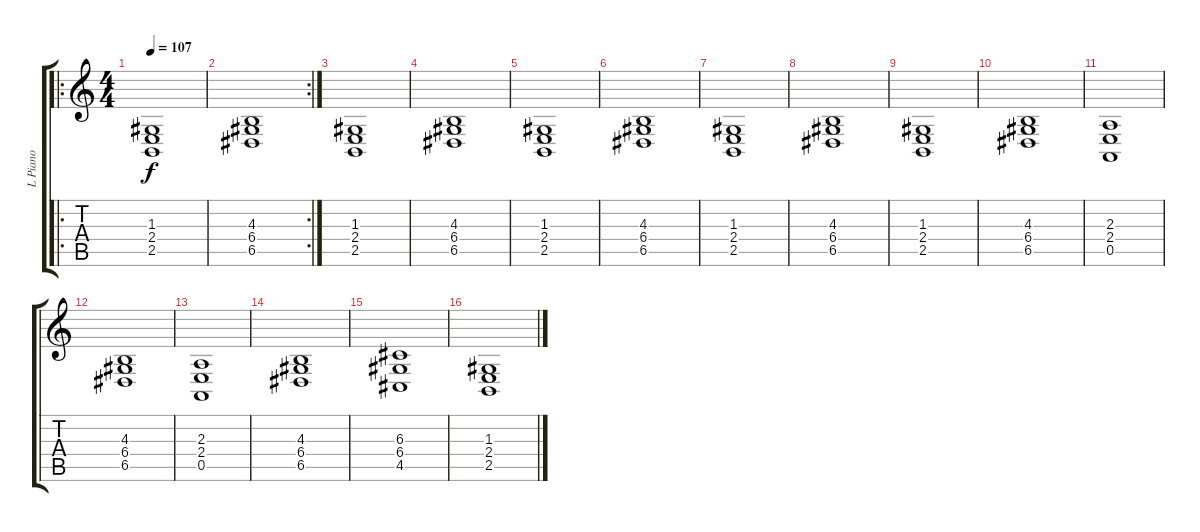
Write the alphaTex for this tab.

\track ("L Piano" "L Piano") {instrument brightacousticpiano}
\staff {score tabs}
\tuning (E4 B3 G3 D3 A2 E2) {hide}
\ro
\ts (4 4)
\tempo 107
\clef g2
\ks c
(1.3 2.4 2.5).1{dy f instrument brightacousticpiano} |
\rc 2
(4.3 6.4 6.5).1 |
(1.3 2.4 2.5).1 |
(4.3 6.4 6.5).1 |
(1.3 2.4 2.5).1 |
(4.3 6.4 6.5).1 |
(1.3 2.4 2.5).1 |
(4.3 6.4 6.5).1 |
(1.3 2.4 2.5).1 |
(4.3 6.4 6.5).1 |
(2.3 2.4 0.5).1 |
(4.3 6.4 6.5).1 |
(2.3 2.4 0.5).1 |
(4.3 6.4 6.5).1 |
(6.3 6.4 4.5).1 |
(1.3 2.4 2.5).1
